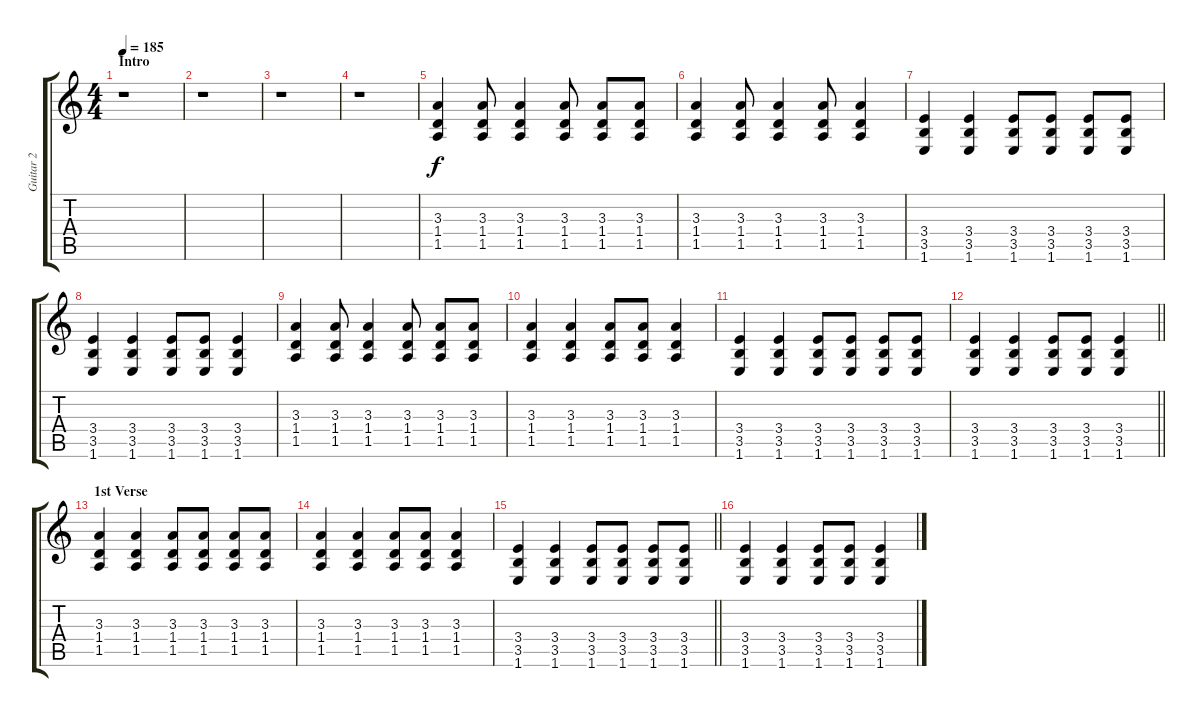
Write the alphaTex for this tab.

\track ("Guitar 2" "Guitar 2") {instrument distortionguitar}
\staff {score tabs}
\tuning (Eb4 Bb3 Gb3 Db3 Ab2 Eb2) {hide}
\ts (4 4)
\section ("" "Intro")
\tempo 185
\clef g2
\ks c
r.1{dy f instrument distortionguitar} |
r.1 |
r.1 |
r.1 |
(3.3 1.4 1.5).4 (3.3 1.4 1.5).8 (3.3 1.4 1.5).4 (3.3 1.4 1.5).8 (3.3 1.4 1.5).8 (3.3 1.4 1.5).8 |
(3.3 1.4 1.5).4 (3.3 1.4 1.5).8 (3.3 1.4 1.5).4 (3.3 1.4 1.5).8 (3.3 1.4 1.5).4 |
(3.4 3.5 1.6).4 (3.4 3.5 1.6).4 (3.4 3.5 1.6).8 (3.4 3.5 1.6).8 (3.4 3.5 1.6).8 (3.4 3.5 1.6).8 |
(3.4 3.5 1.6).4 (3.4 3.5 1.6).4 (3.4 3.5 1.6).8 (3.4 3.5 1.6).8 (3.4 3.5 1.6).4 |
(3.3 1.4 1.5).4 (3.3 1.4 1.5).8 (3.3 1.4 1.5).4 (3.3 1.4 1.5).8 (3.3 1.4 1.5).8 (3.3 1.4 1.5).8 |
(3.3 1.4 1.5).4 (3.3 1.4 1.5).4 (3.3 1.4 1.5).8 (3.3 1.4 1.5).8 (3.3 1.4 1.5).4 |
(3.4 3.5 1.6).4 (3.4 3.5 1.6).4 (3.4 3.5 1.6).8 (3.4 3.5 1.6).8 (3.4 3.5 1.6).8 (3.4 3.5 1.6).8 |
\barLineRight lightlight
(3.4 3.5 1.6).4 (3.4 3.5 1.6).4 (3.4 3.5 1.6).8 (3.4 3.5 1.6).8 (3.4 3.5 1.6).4 |
\section ("" "1st Verse")
(3.3 1.4 1.5).4 (3.3 1.4 1.5).4 (3.3 1.4 1.5).8 (3.3 1.4 1.5).8 (3.3 1.4 1.5).8 (3.3 1.4 1.5).8 |
(3.3 1.4 1.5).4 (3.3 1.4 1.5).4 (3.3 1.4 1.5).8 (3.3 1.4 1.5).8 (3.3 1.4 1.5).4 |
\barLineRight lightlight
(3.4 3.5 1.6).4 (3.4 3.5 1.6).4 (3.4 3.5 1.6).8 (3.4 3.5 1.6).8 (3.4 3.5 1.6).8 (3.4 3.5 1.6).8 |
(3.4 3.5 1.6).4 (3.4 3.5 1.6).4 (3.4 3.5 1.6).8 (3.4 3.5 1.6).8 (3.4 3.5 1.6).4
